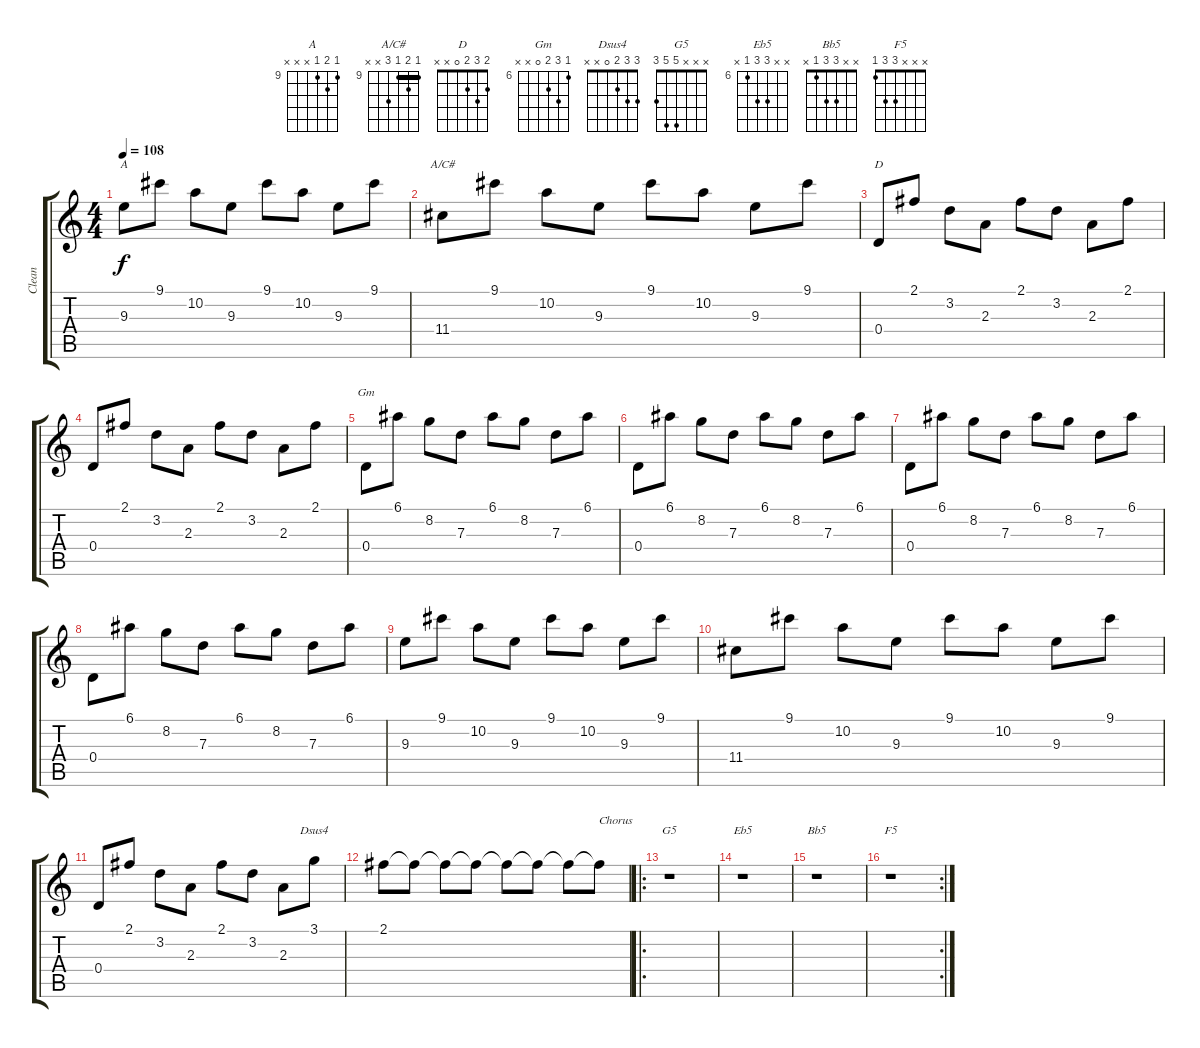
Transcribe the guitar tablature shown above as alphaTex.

\track ("Clean" "Clean") {instrument acousticguitarsteel}
\staff {score tabs}
\tuning (E4 B3 G3 D3 A2 E2) {hide}
\chord ("A" 9 10 9 x x x) {firstfret 9}
\chord ("A/C#" 9 10 9 11 x x) {firstfret 9 barre 9}
\chord ("D" 2 3 2 0 x x)
\chord ("Gm" 6 8 7 0 x x) {firstfret 6}
\chord ("Dsus4" 3 3 2 0 x x)
\chord ("G5" x x x 5 5 3)
\chord ("Eb5" x x 8 8 6 x) {firstfret 6}
\chord ("Bb5" x x 3 3 1 x)
\chord ("F5" x x x 3 3 1)
\ts (4 4)
\tempo 108
\clef g2
\ks c
9.3.8{ch "A" dy f} 9.1.8 10.2.8 9.3.8 9.1.8 10.2.8 9.3.8 9.1.8 |
11.4.8{ch "A/C#"} 9.1.8 10.2.8 9.3.8 9.1.8 10.2.8 9.3.8 9.1.8 |
0.4.8{ch "D"} 2.1.8 3.2.8 2.3.8 2.1.8 3.2.8 2.3.8 2.1.8 |
0.4.8 2.1.8 3.2.8 2.3.8 2.1.8 3.2.8 2.3.8 2.1.8 |
0.4.8{ch "Gm"} 6.1.8 8.2.8 7.3.8 6.1.8 8.2.8 7.3.8 6.1.8 |
0.4.8 6.1.8 8.2.8 7.3.8 6.1.8 8.2.8 7.3.8 6.1.8 |
0.4.8 6.1.8 8.2.8 7.3.8 6.1.8 8.2.8 7.3.8 6.1.8 |
0.4.8 6.1.8 8.2.8 7.3.8 6.1.8 8.2.8 7.3.8 6.1.8 |
9.3.8 9.1.8 10.2.8 9.3.8 9.1.8 10.2.8 9.3.8 9.1.8 |
11.4.8 9.1.8 10.2.8 9.3.8 9.1.8 10.2.8 9.3.8 9.1.8 |
0.4.8 2.1.8 3.2.8 2.3.8 2.1.8 3.2.8 2.3.8 3.1.8{ch "Dsus4"} |
2.1.8 2.1{t}.8 2.1{t}.8 2.1{t}.8 2.1{t}.8 2.1{t}.8 2.1{t}.8 2.1{t}.8{txt "Chorus"} |
\ro
r.1{ch "G5"} |
r.1{ch "Eb5"} |
r.1{ch "Bb5"} |
\rc 2
r.1{ch "F5"}
